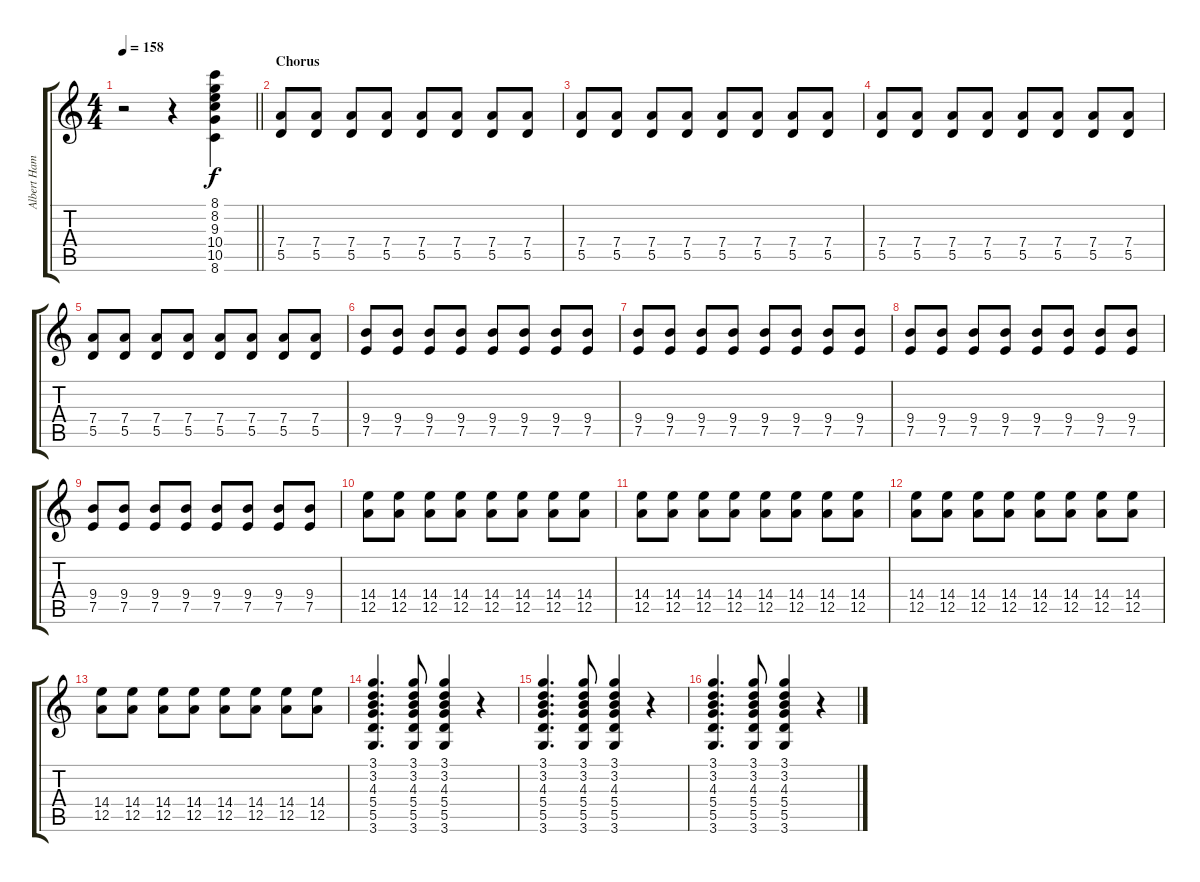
\track ("Albert Hammond Jr." "Albert Ham") {instrument overdrivenguitar}
\staff {score tabs}
\tuning (E4 B3 G3 D3 A2 E2) {hide}
\ts (4 4)
\tempo 158
\clef g2
\barLineRight lightlight
\ks c
r.2{dy f} r.4 (8.1 8.2 9.3 10.4 10.5 8.6).4 |
\section ("" "Chorus")
(7.4 5.5).8 (7.4 5.5).8 (7.4 5.5).8 (7.4 5.5).8 (7.4 5.5).8 (7.4 5.5).8 (7.4 5.5).8 (7.4 5.5).8 |
(7.4 5.5).8 (7.4 5.5).8 (7.4 5.5).8 (7.4 5.5).8 (7.4 5.5).8 (7.4 5.5).8 (7.4 5.5).8 (7.4 5.5).8 |
(7.4 5.5).8 (7.4 5.5).8 (7.4 5.5).8 (7.4 5.5).8 (7.4 5.5).8 (7.4 5.5).8 (7.4 5.5).8 (7.4 5.5).8 |
(7.4 5.5).8 (7.4 5.5).8 (7.4 5.5).8 (7.4 5.5).8 (7.4 5.5).8 (7.4 5.5).8 (7.4 5.5).8 (7.4 5.5).8 |
(9.4 7.5).8 (9.4 7.5).8 (9.4 7.5).8 (9.4 7.5).8 (9.4 7.5).8 (9.4 7.5).8 (9.4 7.5).8 (9.4 7.5).8 |
(9.4 7.5).8 (9.4 7.5).8 (9.4 7.5).8 (9.4 7.5).8 (9.4 7.5).8 (9.4 7.5).8 (9.4 7.5).8 (9.4 7.5).8 |
(9.4 7.5).8 (9.4 7.5).8 (9.4 7.5).8 (9.4 7.5).8 (9.4 7.5).8 (9.4 7.5).8 (9.4 7.5).8 (9.4 7.5).8 |
(9.4 7.5).8 (9.4 7.5).8 (9.4 7.5).8 (9.4 7.5).8 (9.4 7.5).8 (9.4 7.5).8 (9.4 7.5).8 (9.4 7.5).8 |
(14.4 12.5).8 (14.4 12.5).8 (14.4 12.5).8 (14.4 12.5).8 (14.4 12.5).8 (14.4 12.5).8 (14.4 12.5).8 (14.4 12.5).8 |
(14.4 12.5).8 (14.4 12.5).8 (14.4 12.5).8 (14.4 12.5).8 (14.4 12.5).8 (14.4 12.5).8 (14.4 12.5).8 (14.4 12.5).8 |
(14.4 12.5).8 (14.4 12.5).8 (14.4 12.5).8 (14.4 12.5).8 (14.4 12.5).8 (14.4 12.5).8 (14.4 12.5).8 (14.4 12.5).8 |
(14.4 12.5).8 (14.4 12.5).8 (14.4 12.5).8 (14.4 12.5).8 (14.4 12.5).8 (14.4 12.5).8 (14.4 12.5).8 (14.4 12.5).8 |
(3.1 3.2 4.3 5.4 5.5 3.6).4{d} (3.1 3.2 4.3 5.4 5.5 3.6).8 (3.1 3.2 4.3 5.4 5.5 3.6).4 r.4 |
(3.1 3.2 4.3 5.4 5.5 3.6).4{d} (3.1 3.2 4.3 5.4 5.5 3.6).8 (3.1 3.2 4.3 5.4 5.5 3.6).4 r.4 |
(3.1 3.2 4.3 5.4 5.5 3.6).4{d} (3.1 3.2 4.3 5.4 5.5 3.6).8 (3.1 3.2 4.3 5.4 5.5 3.6).4 r.4
